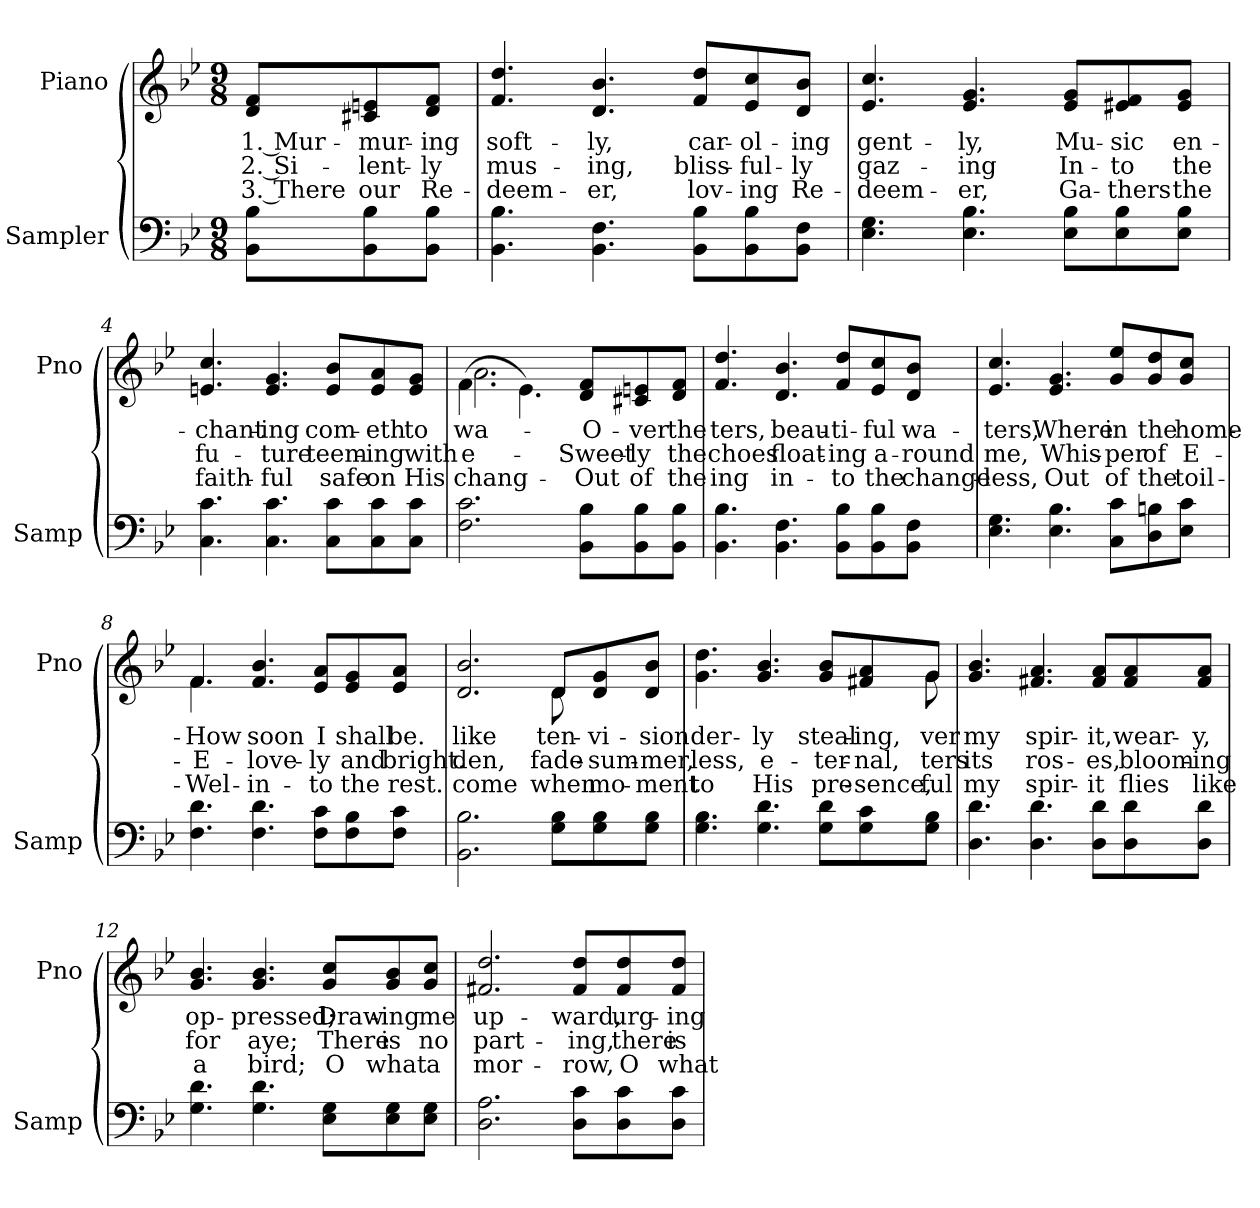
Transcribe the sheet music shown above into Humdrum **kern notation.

**kern	**text	**kern	**text	**text	**text
*part2	*part2	*part1	*part1	*part1	*part1
*staff2	*staff2	*staff1	*staff1	*staff1	*staff1
*I"Sampler	*	*I"Piano	*	*	*
*I'Samp	*	*I'Pno	*	*	*
*clefF4	*	*clefG2	*	*	*
*k[b-e-]	*	*k[b-e-]	*	*	*
*B-:	*	*B-:	*	*	*
*M9/8	*	*M9/8	*	*	*
=1	=1	=1	=1	=1	=1
8BB-\ 8B-\L	.	8d/ 8f/L	1. Mur-	2. Si-	3. There
8BB-\ 8B-\	.	8c#X/ 8en/	-mur-	-lent-	our
8BB-\ 8B-\J	.	8d/ 8f/J	-ing	-ly	Re-
=2	=2	=2	=2	=2	=2
4.BB- 4.B-	.	4.f 4.dd	soft-	mus-	-deem-
4.BB- 4.F	.	4.d 4.b-	-ly,	-ing,	-er,
8BB-\ 8B-\L	.	8f/ 8dd/L	car-	bliss-	lov-
8BB-\ 8B-\	.	8e-/ 8cc/	-ol-	-ful-	-ing
8BB-\ 8F\J	.	8d/ 8b-/J	-ing	-ly	Re-
=3	=3	=3	=3	=3	=3
4.E- 4.G	.	4.e- 4.cc	gent-	gaz-	-deem-
4.E- 4.B-	.	4.e- 4.g	-ly,	-ing	-er,
8E-\ 8B-\L	.	8e-/ 8g/L	Mu-	In-	Ga-
8E-\ 8B-\	.	8e#X/ 8f/	-sic	-to	-thers
8E-\ 8B-\J	.	8e#/ 8g/J	en-	the	the
=4	=4	=4	=4	=4	=4
4.C 4.c	.	4.en 4.cc	-chant-	fu-	faith-
4.C 4.c	.	4.e 4.g	-ing	-ture	-ful
8C\ 8c\L	.	8e/ 8b-/L	com-	teem-	safe
8C\ 8c\	.	8e/ 8a/	-eth	-ing	on
8C\ 8c\J	.	8e/ 8g/J	to	with	His
=5	=5	=5	=5	=5	=5
*	*	*^	*	*	*
2.F 2.c	.	(4.f\	2.a	wa-	e-	chang-
.	.	4.e-\)	.	.	.	.
8BB-\ 8B-\L	.	8d/ 8f/L	4.ryy	O-	Sweet-	Out
8BB-\ 8B-\	.	8c#X/ 8en/	.	-ver	-ly	of
8BB-\ 8B-\J	.	8d/ 8f/J	.	the	the	the
*	*	*v	*v	*	*	*
=6	=6	=6	=6	=6	=6
4.BB- 4.B-	.	4.f 4.dd	-ters,	-choes	-ing
4.BB- 4.F	.	4.d 4.b-	beau-	float-	in-
8BB-\ 8B-\L	.	8f/ 8dd/L	-ti-	-ing	-to
8BB-\ 8B-\	.	8e-/ 8cc/	-ful	a-	the
8BB-\ 8F\J	.	8d/ 8b-/J	wa-	-round	change-
=7	=7	=7	=7	=7	=7
4.E- 4.G	.	4.e- 4.cc	-ters,	me,	-less,
4.E- 4.B-	.	4.e- 4.g	Where	Whis-	Out
8C\ 8c\L	.	8g/ 8ee-/L	in	-per	of
8D\ 8Bn\	.	8g/ 8dd/	the	of	the
8E-\ 8c\J	.	8g/ 8cc/J	home-	E-	toil-
=8	=8	=8	=8	=8	=8
*	*	*^	*	*	*
4.F 4.d	.	4.f/	4.f	How	E-	Wel-
4.F 4.d	.	4.f 4.b-	2.ryy	soon	love-	in-
8F\ 8c\L	.	8e-/ 8a/L	.	I	-ly	-to
8F\ 8B-\	.	8e-/ 8g/	.	shall	and	the
8F\ 8c\J	.	8e-/ 8a/J	.	be.	bright.	rest.
=9	=9	=9	=9	=9	=9	=9
2.BB- 2.B-	.	2.d 2.b-	2.ryy	like	-den,	-come
8G\ 8B-\L	.	8d/L	8d	ten-	fade-	when
8G\ 8B-\	.	8d/ 8g/	4ryy	vi-	sum-	mo-
8G\ 8B-\J	.	8d/ 8b-/J	.	-sion	-mer,	-ment
=10	=10	=10	=10	=10	=10	=10
4.G 4.B-	.	4.g 4.dd	1ryy	-der-	-less,	to
4.G 4.d	.	4.g 4.b-	.	-ly	e-	His
8G\ 8d\L	.	8g/ 8b-/L	.	steal-	-ter-	pre-
8G\ 8c\	.	8f#X/ 8a/	.	-ing,	-nal,	-sence,
8G\ 8B-\J	.	8g/J	8g	-ver	-ters	-ful
*	*	*v	*v	*	*	*
=11	=11	=11	=11	=11	=11
4.D 4.d	.	4.g 4.b-	my	its	my
4.D 4.d	.	4.f#X 4.a	spir-	ros-	spir-
8D\ 8d\L	.	8f#/ 8a/L	-it,	-es,	-it
8D\ 8d\	.	8f#/ 8a/	wear-	bloom-	flies
8D\ 8d\J	.	8f#/ 8a/J	-y,	-ing	like
=12	=12	=12	=12	=12	=12
4.G 4.d	.	4.g 4.b-	op-	for	a
4.G 4.d	.	4.g 4.b-	-pressed;	aye;	bird;
8E-\ 8G\L	.	8g/ 8cc/L	Draw-	There	O
8E-\ 8G\	.	8g/ 8b-/	-ing	is	what
8E-\ 8G\J	.	8g/ 8cc/J	me	no	a
=13	=13	=13	=13	=13	=13
2.D 2.A	.	2.f#X 2.dd	up-	part-	mor-
8D\ 8c\L	.	8f#/ 8dd/L	-ward,	-ing,	-row,
8D\ 8c\	.	8f#/ 8dd/	urg-	there	O
8D\ 8c\J	.	8f#/ 8dd/J	-ing	is	what
=	=	=	=	=	=
*-	*-	*-	*-	*-	*-
